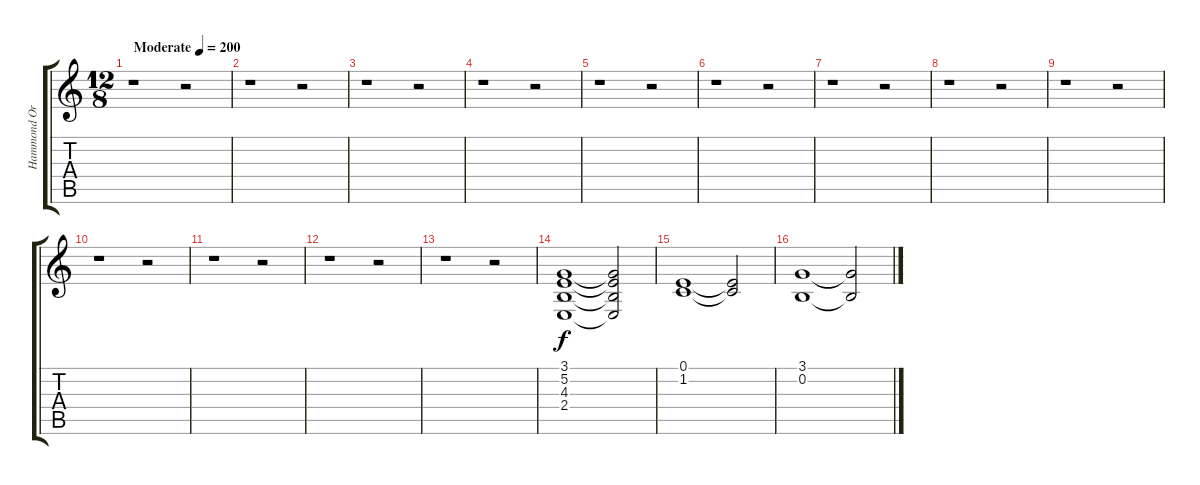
\track ("Hammond Organ" "Hammond Or") {instrument drawbarorgan}
\staff {score tabs}
\tuning (E4 B3 G3 D3 A2 E2) {hide}
\ts (12 8)
\tempo (200 "Moderate")
\clef g2
\ks c
r.1{dy f instrument drawbarorgan} r.2 |
r.1 r.2 |
r.1 r.2 |
r.1 r.2 |
r.1 r.2 |
r.1 r.2 |
r.1 r.2 |
r.1 r.2 |
r.1 r.2 |
r.1 r.2 |
r.1 r.2 |
r.1 r.2 |
r.1 r.2 |
(3.1 5.2 4.3 2.4).1 (3.1{t} 5.2{t} 4.3{t} 2.4{t}).2 |
(0.1 1.2).1 (0.1{t} 1.2{t}).2 |
(3.1 0.2).1 (3.1{t} 0.2{t}).2
